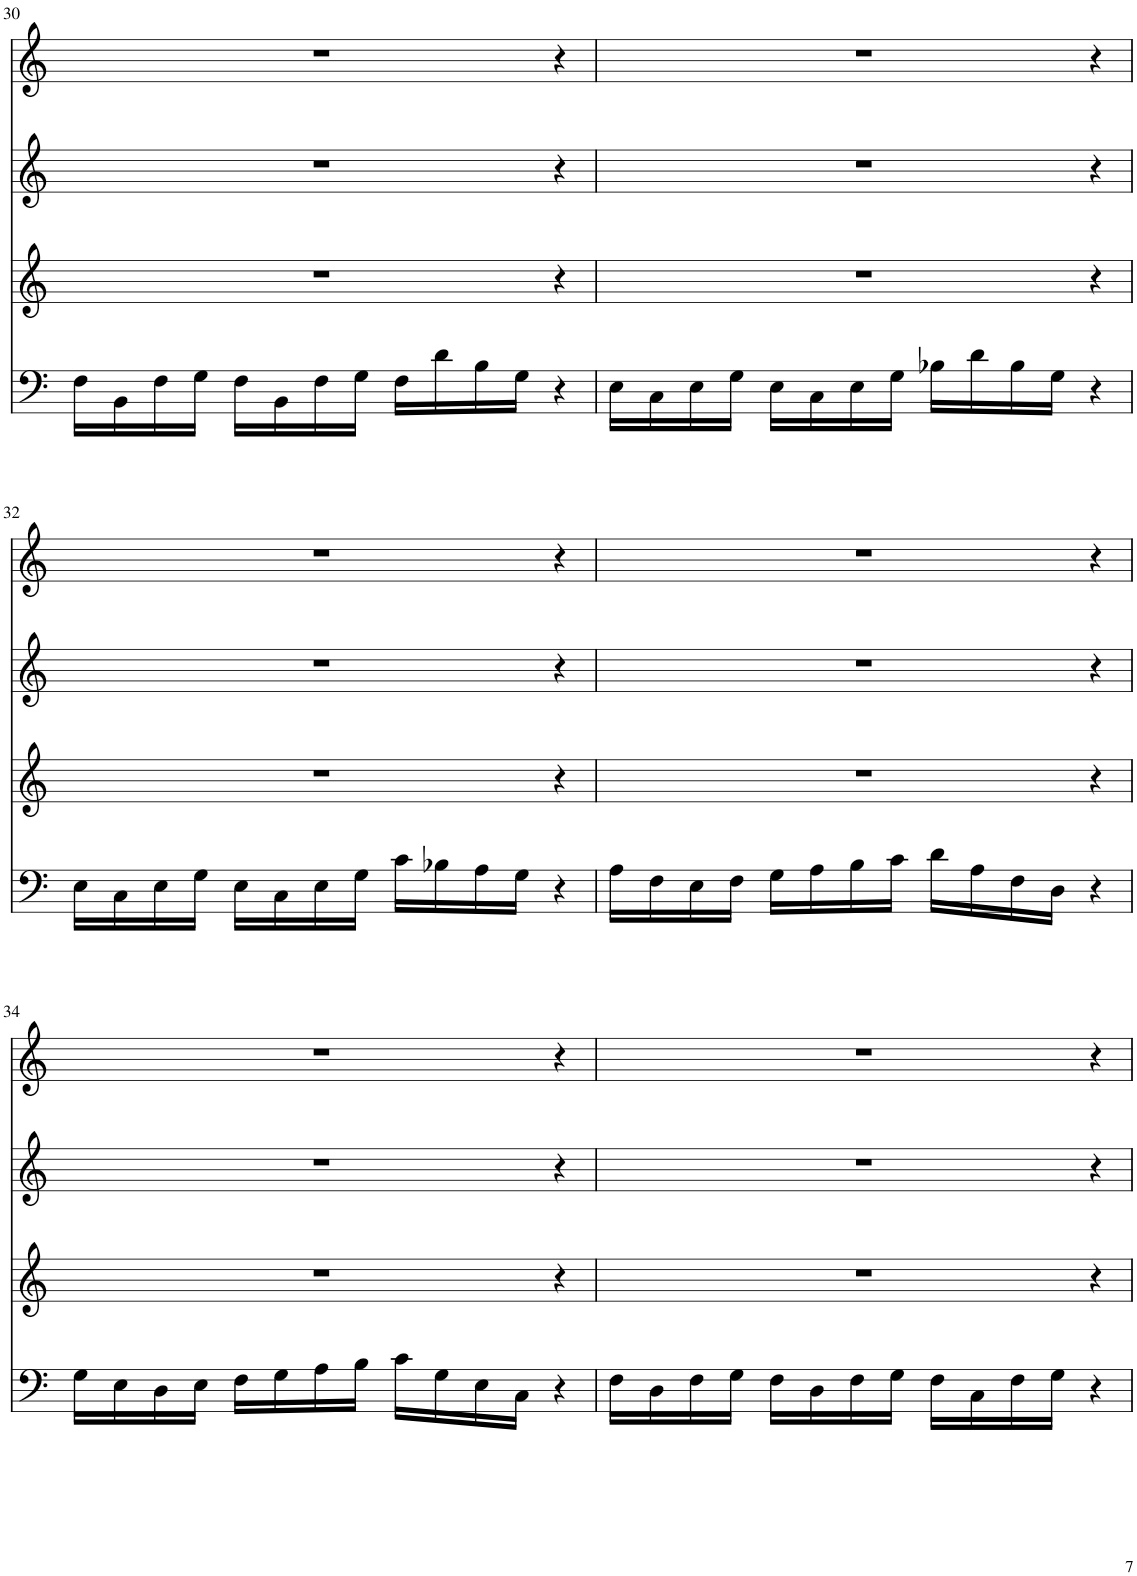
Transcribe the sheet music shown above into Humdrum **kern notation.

**kern	**kern	**kern	**kern
*part4	*part3	*part2	*part1
*staff4	*staff3	*staff2	*staff1
*I"Violoncello	*I"Violoncello	*I"unbenannt	*I"Violoncello
*I'Vc	*I'Vc	*	*I'Vc
!!LO:PB:g=z
*clefF4	*clefG2	*clefG2	*clefG2
*k[]	*k[]	*k[]	*k[]
*M3/4	*	*	*
=30	=30	=30	=30
16F\LL	1r	1r	1r
16BB\	.	.	.
16F\	.	.	.
16G\JJ	.	.	.
16F\LL	.	.	.
16BB\	.	.	.
16F\	.	.	.
16G\JJ	.	.	.
16F\LL	.	.	.
16d\	.	.	.
16B\	.	.	.
16G\JJ	.	.	.
4r	.	.	.
4ryy	4r	4r	4r
=31	=31	=31	=31
16E\LL	1r	1r	1r
16C\	.	.	.
16E\	.	.	.
16G\JJ	.	.	.
16E\LL	.	.	.
16C\	.	.	.
16E\	.	.	.
16G\JJ	.	.	.
16B-X\LL	.	.	.
16d\	.	.	.
16B-\	.	.	.
16G\JJ	.	.	.
4r	.	.	.
4ryy	4r	4r	4r
!!LO:LB:g=z
=32	=32	=32	=32
16E\LL	1r	1r	1r
16C\	.	.	.
16E\	.	.	.
16G\JJ	.	.	.
16E\LL	.	.	.
16C\	.	.	.
16E\	.	.	.
16G\JJ	.	.	.
16c\LL	.	.	.
16B-X\	.	.	.
16A\	.	.	.
16G\JJ	.	.	.
4r	.	.	.
4ryy	4r	4r	4r
=33	=33	=33	=33
16A\LL	1r	1r	1r
16F\	.	.	.
16E\	.	.	.
16F\JJ	.	.	.
16G\LL	.	.	.
16A\	.	.	.
16B\	.	.	.
16c\JJ	.	.	.
16d\LL	.	.	.
16A\	.	.	.
16F\	.	.	.
16D\JJ	.	.	.
4r	.	.	.
4ryy	4r	4r	4r
!!LO:LB:g=z
=34	=34	=34	=34
16G\LL	1r	1r	1r
16E\	.	.	.
16D\	.	.	.
16E\JJ	.	.	.
16F\LL	.	.	.
16G\	.	.	.
16A\	.	.	.
16B\JJ	.	.	.
16c\LL	.	.	.
16G\	.	.	.
16E\	.	.	.
16C\JJ	.	.	.
4r	.	.	.
4ryy	4r	4r	4r
=35	=35	=35	=35
16F\LL	1r	1r	1r
16D\	.	.	.
16F\	.	.	.
16G\JJ	.	.	.
16F\LL	.	.	.
16D\	.	.	.
16F\	.	.	.
16G\JJ	.	.	.
16F\LL	.	.	.
16C\	.	.	.
16F\	.	.	.
16G\JJ	.	.	.
4r	.	.	.
4ryy	4r	4r	4r
=	=	=	=
*-	*-	*-	*-
